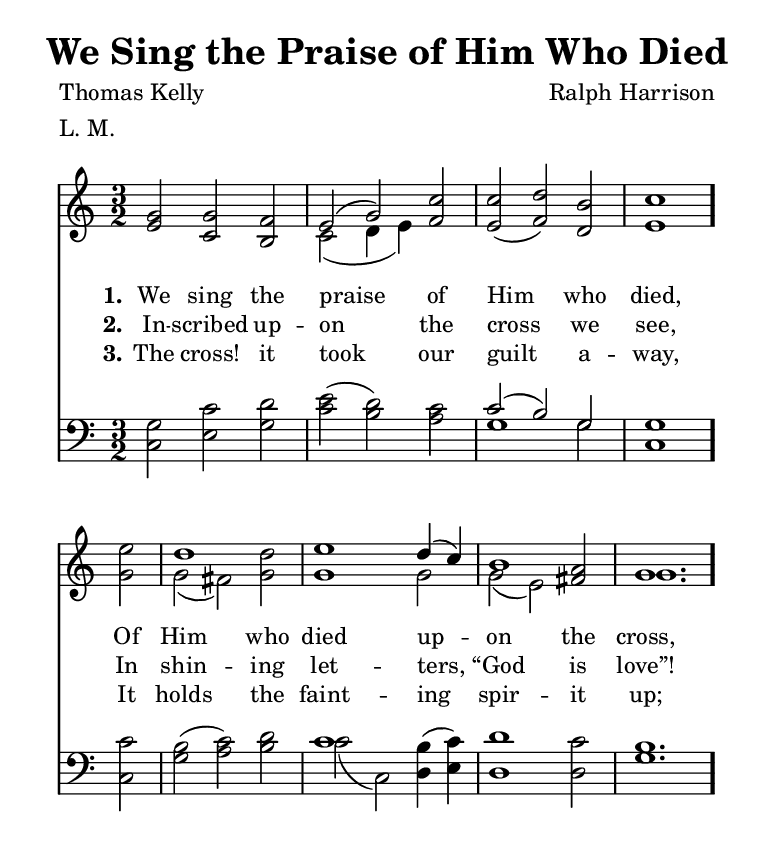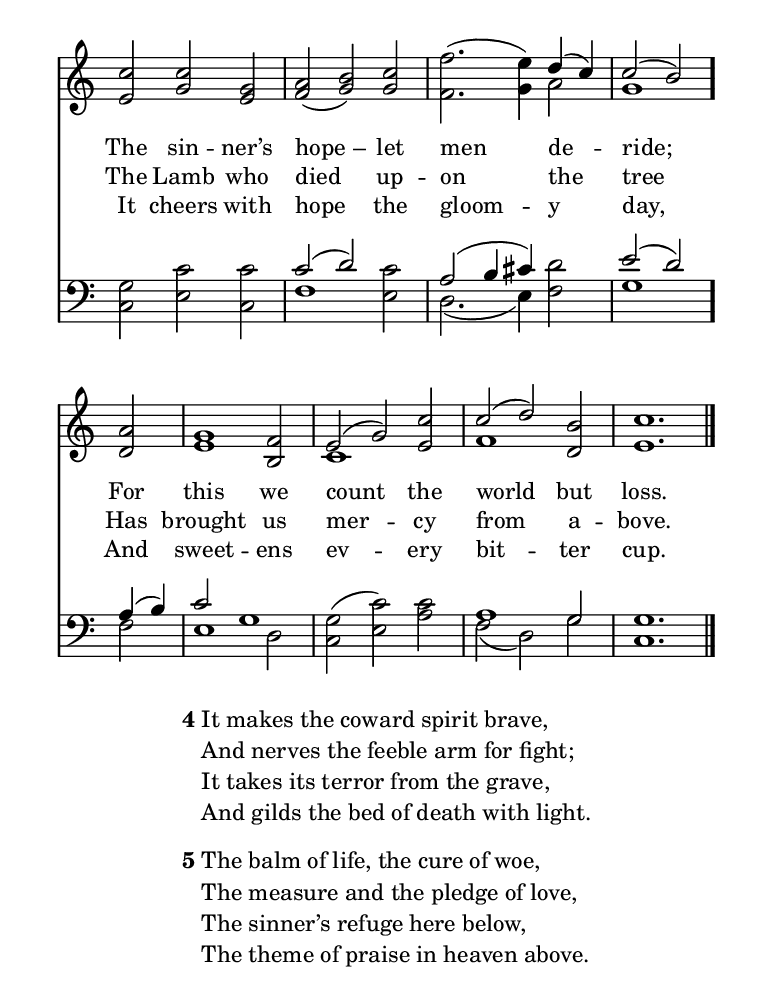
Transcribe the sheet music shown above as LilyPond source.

\include "common/global.ily"
\paper {
  \include "common/paper.ily"
  ragged-bottom = ##t
}

\header{
  %gospel
  hymnnumber = "131"
  title = "We Sing the Praise of Him Who Died"
  tunename = "Warrington" % see https://hymnary.org/tune/warrington_harrison
  meter = "L. M."
  poet = "Thomas Kelly" % see https://hymnary.org/text/we_sing_the_praise_of_him_who_died
  composer = "Ralph Harrison" % see https://hymnary.org/tune/warrington_harrison
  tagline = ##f
}

% for fermata in MIDI
ta = { \tempo 2=80 }
tb = { \tempo 2=40 }

global = {
  \include "common/overrides.ily"
  \override Staff.TimeSignature.style = #'numbered
  \time 3/2
  \override Score.MetronomeMark.transparent = ##t % hide all fermata changes too
  \ta
  \key c \major
  \autoBeamOff
}

notesSoprano = {
\global
\relative c'' {

g2 g f | e( g) c | c( d) b | c1
e2 | d1 d2 | e1 d4( c) | b1 a2 | g1. |
c2 c g | a( b) c | f2.( e4) d( c) | c2( b)
a | g1 f2 | e( g) c | c( d) b | c1. |

  \bar "|."

}
}

notesAlto = {
\global
\relative e' {

e2 c b | c( d4 e) f2 | e( f) d | e1
g2 | g( fis) g | g1 g2 | g( e) fis | g1. |
e2 g e | f( g) g | f2.( g4) a2 | g1
d2 | e1 b2 | c1 e2 | f1 d2 | e1. |

}
}

notesTenor = {
\global
\relative a {

g2 c d | e( d) c | c( b) g | g1
c2 | b( c) d | c1 b4( c) | d1 c2 | b1. |
g2 c c | c( d) c | a( b4 cis) d2 | e( d)
a4( b) | c2 g1 | g2( c) c | a1 g2 | g1. |

}
}

notesBass = {
\global
\relative f {

c2 e g | c( b) a | g1 g2 | c,1
c2 | g'( a) b | c( c,) d4( e) | d1 d2 | g1. |
c,2 e c | f1 e2 | d2.( e4) f2 | g1
f2 | e1 d2 | c( e) a | f( d) g | c,1. |

}
}

wordsA = \lyricmode {
\set stanza = "1."

We sing the praise of Him who died, \bar "."
Of Him who died up -- on the cross, \bar "."
The sin -- ner’s hope_– let men de -- ride; \bar "."
For this we count the world but loss. \bar "."

}

wordsB = \lyricmode {
\set stanza = "2."

In -- scribed up -- on the cross we see,
In shin -- ing let -- ters, “God is love”!
The Lamb who died up -- on the tree
Has brought us mer -- cy from a -- bove.

}

wordsC = \lyricmode {
\set stanza = "3."

The cross! it took our guilt a -- way,
It holds the faint -- ing spir -- it up;
It cheers with hope the gloom -- y day,
And sweet -- ens ev -- ery bit -- ter cup.

}

wordsD = \markuplist {

\line { It makes the coward spirit brave, }
\line { And nerves the feeble arm for fight; }
\line { It takes its terror from the grave, }
\line { And gilds the bed of death with light. }

}

wordsE = \markuplist {

\line { The balm of life, the cure of woe, }
\line { The measure and the pledge of love, }
\line { The sinner’s refuge here below, }
\line { The theme of praise in heaven above. }

}

\score {
  \context ChoirStaff <<
    \context Staff = upper <<
      \set Staff.autoBeaming = ##f
      \set ChoirStaff.systemStartDelimiter = #'SystemStartBar
      \set ChoirStaff.printPartCombineTexts = ##f
      \partcombine #'(2 . 11) \notesSoprano \notesAlto
      \context NullVoice = sopranos { \voiceOne << \notesSoprano >> }
      \context Lyrics = one   \lyricsto sopranos \wordsA
      \context Lyrics = two   \lyricsto sopranos \wordsB
      \context Lyrics = three \lyricsto sopranos \wordsC
    >>
    \context Staff = men <<
      \set Staff.autoBeaming = ##f
      \clef bass
      \set ChoirStaff.printPartCombineTexts = ##f
      \partcombine #'(2 . 11) \notesTenor \notesBass
    >>
  >>
  \layout {
    \include "common/layout.ily"
  }
  #(cond ((ly:get-option 'eog-midi-permitted) #{ \midi{
    \include "common/midi.ily"
  } #}))
}

\markup { \column {
  \fill-line { \vcenter \column {
    \vspace #1
    \line{ \bold 4 \column { \wordsD } } \combine \null \vspace #0.4
    \line{ \bold 5 \column { \wordsE } }
  } }
} }

\version "2.19.49"  % necessary for upgrading to future LilyPond versions.

% vi:set et ts=2 sw=2 ai nocindent syntax=lilypond:
